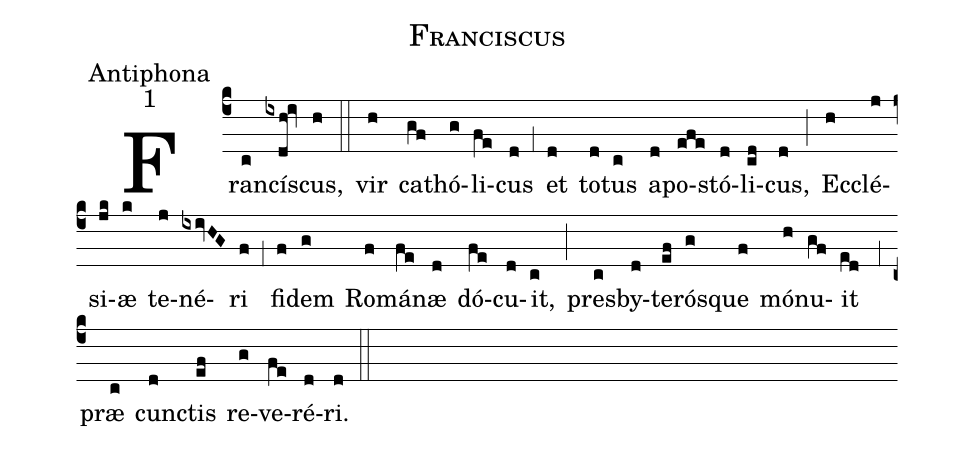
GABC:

name:Franciscus;
office-part:Antiphona;
mode:1;
%%
(c4) Fran(c)cí(ixdh!iv)scus,(h) (::) vir(h) ca(gf)thó(g)li(fe)cus(d) (;1) et(d) to(d)tus(c) a(d)po(efe)stó(d)li(cd)cus,(d) (;) Ec(h)clé(j)si(jk)æ(k) te(j)né(ixivHG)ri(f) (;1) fi(f)dem(g) Ro(f)má(fe)næ(d) dó(fe)cu(d)it,(c) (;) pres(c)by(d)te(ef)ró(g)sque(f) mó(h)nu(gf)it(ed) (;1) præ(c) cun(d)ctis(ef) re(g)ve(fe)ré(d)ri.(d) (::)
